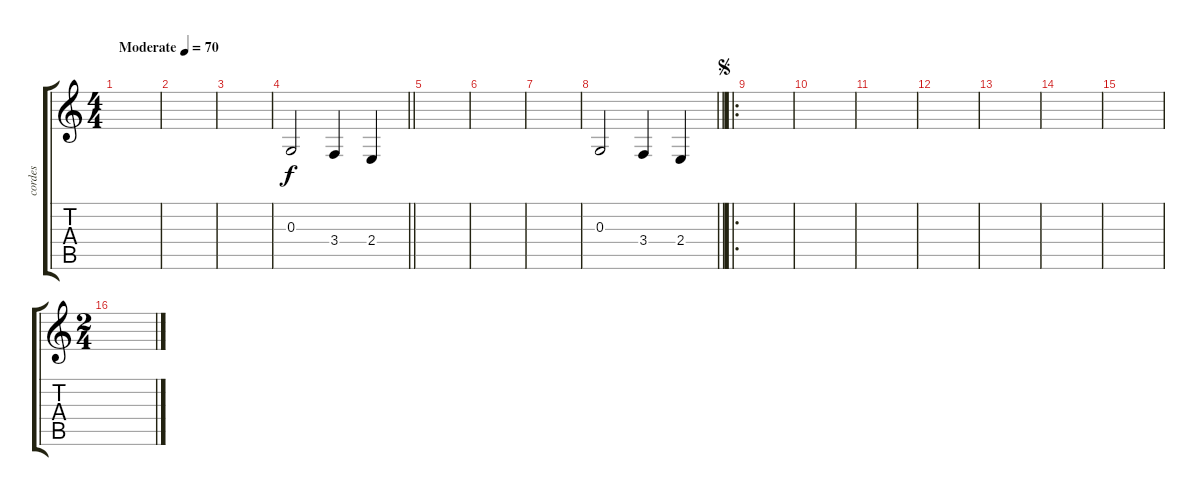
\track ("cordes" "cordes") {instrument violin}
\staff {score tabs}
\tuning (E4 B3 G3 D3 A2 E2) {hide}
\ts (4 4)
\tempo (70 "Moderate")
\clef g2
\ks c
|
|
|
\barLineRight lightlight
0.3.2 3.4.4 2.4.4 |
|
|
|
\barLineRight lightlight
0.3.2 3.4.4 2.4.4 |
\ro
\jump segno
|
|
|
|
|
|
|
\ts (2 4)
